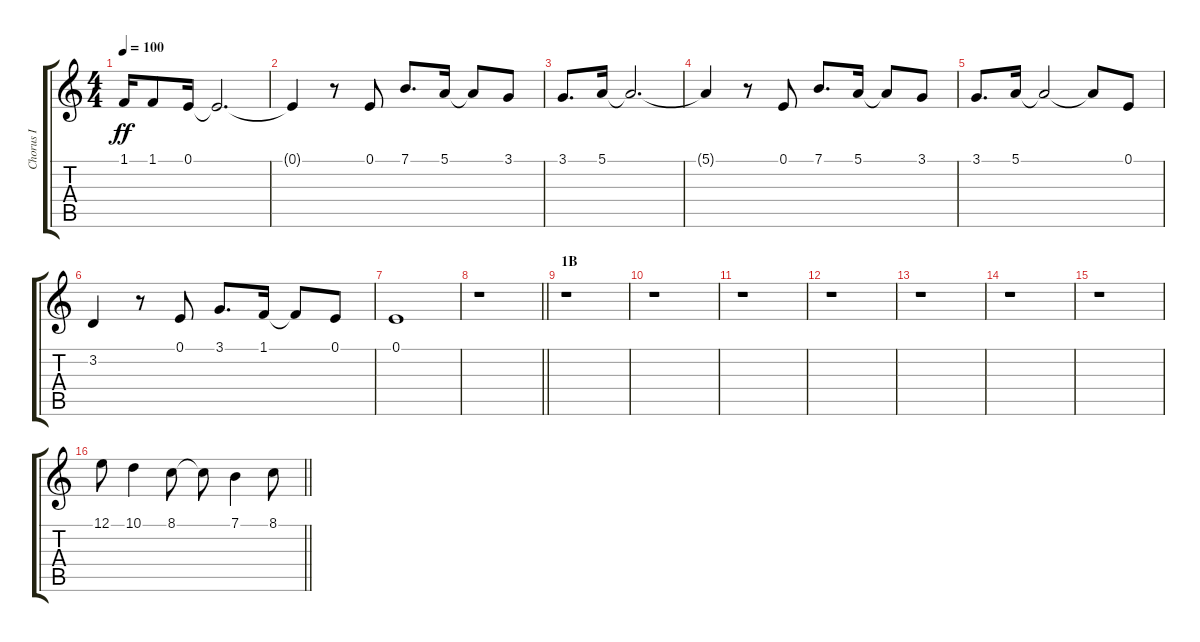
\track ("Chorus I" "Chorus I") {instrument voiceoohs}
\staff {score tabs}
\tuning (E4 B3 G3 D3 A2 E2) {hide}
\ts (4 4)
\tempo 100
\clef g2
\ks c
1.1.16{dy ff} 1.1.8 0.1.16 0.1{t}.2{d} |
0.1{t}.4 r.8 0.1.8 7.1.8{d} 5.1.16 5.1{t}.8 3.1.8 |
3.1.8{d} 5.1.16 5.1{t}.2{d} |
5.1{t}.4 r.8 0.1.8 7.1.8{d} 5.1.16 5.1{t}.8 3.1.8 |
3.1.8{d} 5.1.16 5.1{t}.2 5.1{t}.8 0.1.8 |
3.2.4 r.8 0.1.8 3.1.8{d} 1.1.16 1.1{t}.8 0.1.8 |
0.1.1 |
\barLineRight lightlight
r.1 |
\section ("" "1B")
r.1 |
r.1 |
r.1 |
r.1 |
r.1 |
r.1 |
r.1 |
\barLineRight lightlight
12.1.8 10.1.4 8.1.8 8.1{t}.8 7.1.4 8.1.8
